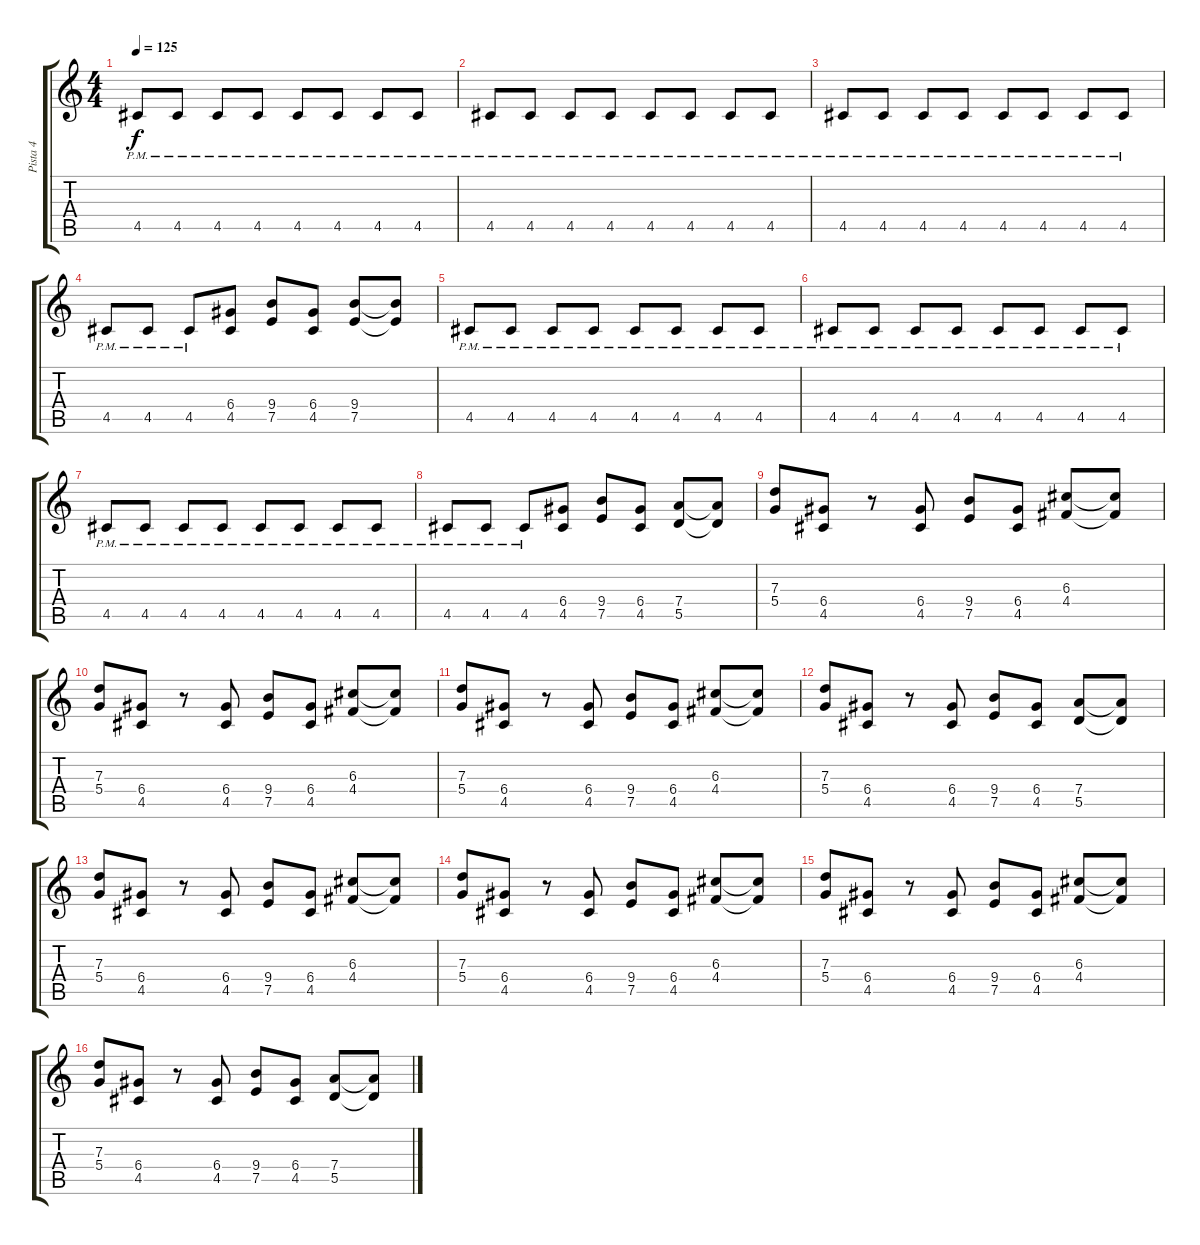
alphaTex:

\track ("Pista 4" "Pista 4") {instrument distortionguitar}
\staff {score tabs}
\tuning (E4 B3 G3 D3 A2 E2) {hide}
\ts (4 4)
\tempo 125
\clef g2
\ks c
4.5{pm}.8{dy f} 4.5{pm}.8 4.5{pm}.8 4.5{pm}.8 4.5{pm}.8 4.5{pm}.8 4.5{pm}.8 4.5{pm}.8 |
4.5{pm}.8 4.5{pm}.8 4.5{pm}.8 4.5{pm}.8 4.5{pm}.8 4.5{pm}.8 4.5{pm}.8 4.5{pm}.8 |
4.5{pm}.8 4.5{pm}.8 4.5{pm}.8 4.5{pm}.8 4.5{pm}.8 4.5{pm}.8 4.5{pm}.8 4.5{pm}.8 |
4.5{pm}.8 4.5{pm}.8 4.5{pm}.8 (6.4 4.5).8 (9.4 7.5).8 (6.4 4.5).8 (9.4 7.5).8 (9.4{t} 7.5{t}).8 |
4.5{pm}.8 4.5{pm}.8 4.5{pm}.8 4.5{pm}.8 4.5{pm}.8 4.5{pm}.8 4.5{pm}.8 4.5{pm}.8 |
4.5{pm}.8 4.5{pm}.8 4.5{pm}.8 4.5{pm}.8 4.5{pm}.8 4.5{pm}.8 4.5{pm}.8 4.5{pm}.8 |
4.5{pm}.8 4.5{pm}.8 4.5{pm}.8 4.5{pm}.8 4.5{pm}.8 4.5{pm}.8 4.5{pm}.8 4.5{pm}.8 |
4.5{pm}.8 4.5{pm}.8 4.5{pm}.8 (6.4 4.5).8 (9.4 7.5).8 (6.4 4.5).8 (7.4 5.5).8 (7.4{t} 5.5{t}).8 |
(7.3 5.4).8 (6.4 4.5).8 r.8 (6.4 4.5).8 (9.4 7.5).8 (6.4 4.5).8 (6.3 4.4).8 (6.3{t} 4.4{t}).8 |
(7.3 5.4).8 (6.4 4.5).8 r.8 (6.4 4.5).8 (9.4 7.5).8 (6.4 4.5).8 (6.3 4.4).8 (6.3{t} 4.4{t}).8 |
(7.3 5.4).8 (6.4 4.5).8 r.8 (6.4 4.5).8 (9.4 7.5).8 (6.4 4.5).8 (6.3 4.4).8 (6.3{t} 4.4{t}).8 |
(7.3 5.4).8 (6.4 4.5).8 r.8 (6.4 4.5).8 (9.4 7.5).8 (6.4 4.5).8 (7.4 5.5).8 (7.4{t} 5.5{t}).8 |
(7.3 5.4).8 (6.4 4.5).8 r.8 (6.4 4.5).8 (9.4 7.5).8 (6.4 4.5).8 (6.3 4.4).8 (6.3{t} 4.4{t}).8 |
(7.3 5.4).8 (6.4 4.5).8 r.8 (6.4 4.5).8 (9.4 7.5).8 (6.4 4.5).8 (6.3 4.4).8 (6.3{t} 4.4{t}).8 |
(7.3 5.4).8 (6.4 4.5).8 r.8 (6.4 4.5).8 (9.4 7.5).8 (6.4 4.5).8 (6.3 4.4).8 (6.3{t} 4.4{t}).8 |
(7.3 5.4).8 (6.4 4.5).8 r.8 (6.4 4.5).8 (9.4 7.5).8 (6.4 4.5).8 (7.4 5.5).8 (7.4{t} 5.5{t}).8
